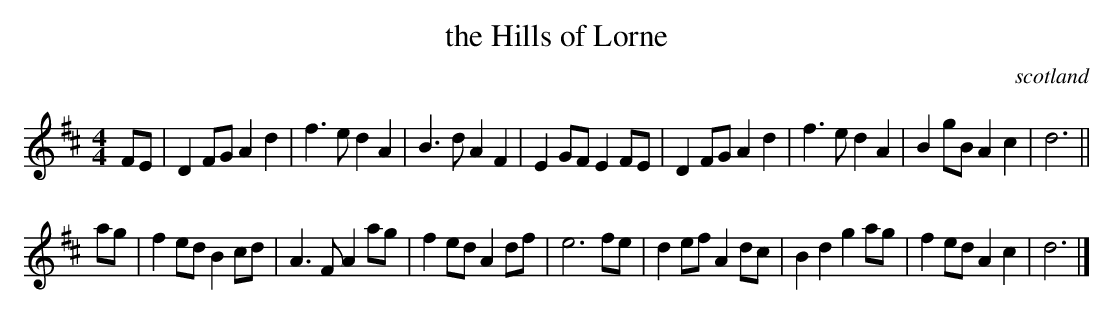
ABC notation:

X:1
T:the Hills of Lorne
O:scotland
M:4/4
K:D
FE|\
D2FG A2d2|f3e d2A2|B3d A2F2|E2GF E2FE|\
D2FG A2d2|f3e d2A2|B2gB A2c2|d6||
ag|\
f2ed B2cd|A3F A2ag|f2ed A2df|e6 fe|\
d2ef A2dc|B2d2 g2ag|f2ed A2c2|d6|]
